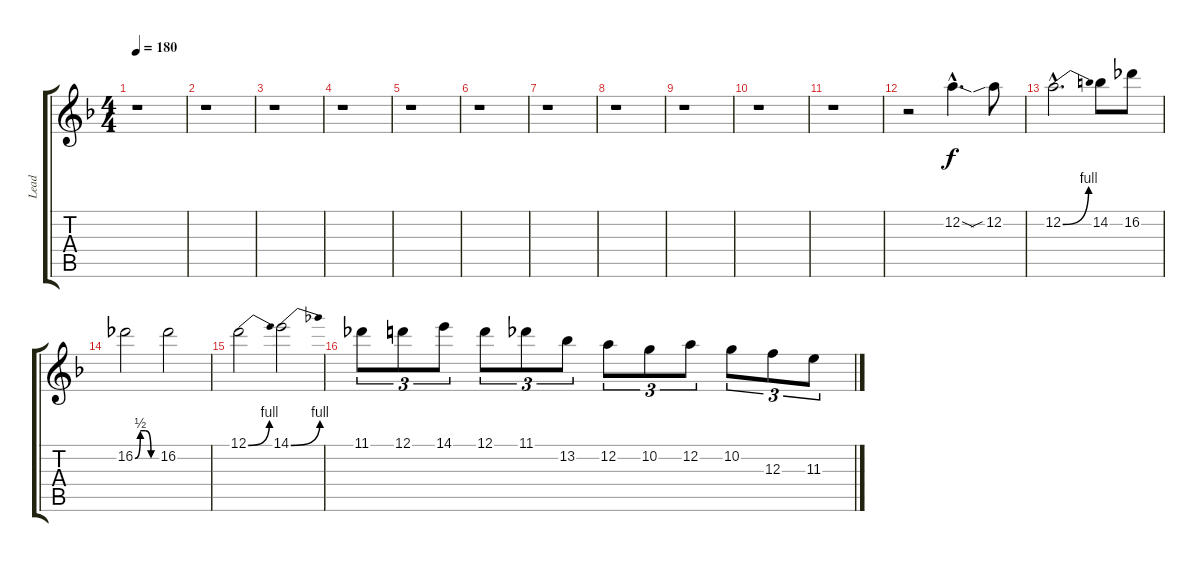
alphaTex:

\track ("Lead" "Lead") {instrument distortionguitar}
\staff {score tabs}
\tuning (D4 A3 F3 C3 G2 D2) {hide}
\ts (4 4)
\tempo 180
\clef g2
\ks dminor
r.1{dy f} |
r.1 |
r.1 |
r.1 |
r.1 |
r.1 |
r.1 |
r.1 |
r.1 |
r.1 |
r.1 |
r.2 12.2{sod hac}.4{d} 12.2{sib}.8 |
12.2{be (bend 0 0 60 4) hac}.2{d} 14.2.8 16.2.8 |
16.2{be (custom 0 0 15 2 30 2 45 0 60 0)}.2 16.2.2 |
12.1{be (bend 0 0 60 4)}.2 14.1{be (bend 0 0 60 4)}.2 |
11.1.8{tu (3 2)} 12.1.8{tu (3 2)} 14.1.8{tu (3 2)} 12.1.8{tu (3 2)} 11.1.8{tu (3 2)} 13.2.8{tu (3 2)} 12.2.8{tu (3 2)} 10.2.8{tu (3 2)} 12.2.8{tu (3 2)} 10.2.8{tu (3 2)} 12.3.8{tu (3 2)} 11.3.8{tu (3 2)}
